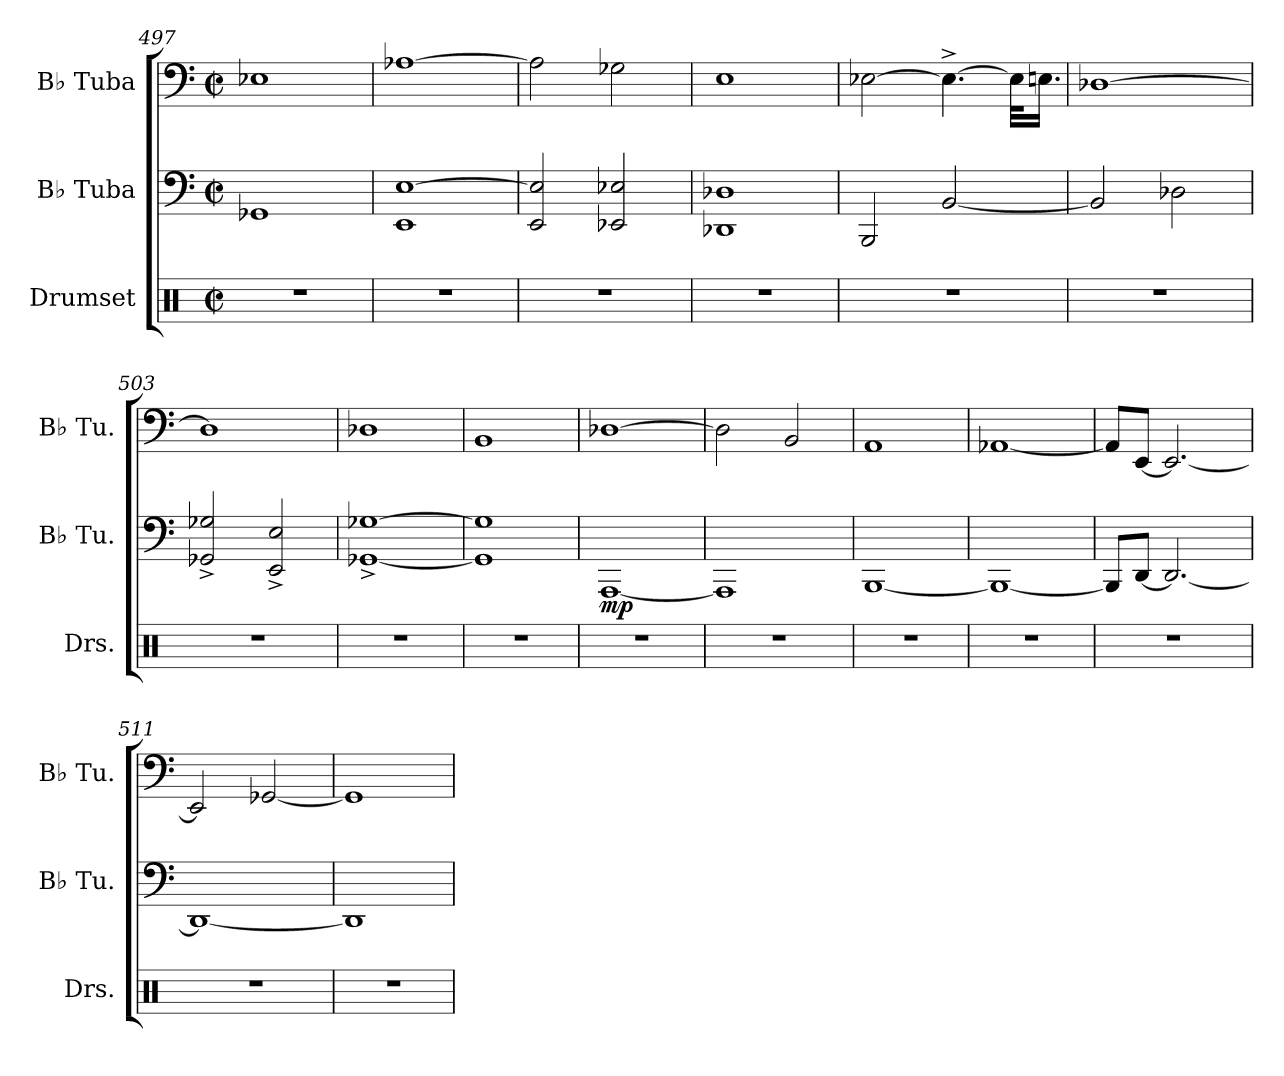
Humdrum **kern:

**kern	**kern	**dynam	**kern
*part3	*part2	*part2	*part1
*staff3	*staff2	*staff2	*staff1
*I"Drumset	*I"B♭ Tuba	*	*I"B♭ Tuba
*I'Drs.	*I'B♭ Tu.	*	*I'B♭ Tu.
*clefX	*clefF4	*	*clefF4
*k[]	*k[]	*	*k[]
*M2/2	*M2/2	*	*M2/2
*met(c|)	*met(c|)	*	*met(c|)
=497	=497	=497	=497
1r	1GG-X	.	1E-X
=498	=498	=498	=498
1r	1EE [1E	.	[1A-X
=499	=499	=499	=499
1r	2EE/ 2E/]	.	2A-\]
.	2EE-X/ 2E-X/	.	2G-X\
=500	=500	=500	=500
1r	1DD-X 1D-X	.	1E
=501	=501	=501	=501
1r	2BBB/	.	[2E-X\
.	[2BB/	.	4.E-^\_
.	.	.	32E-\KLL]
.	.	.	16.En\JJ
=502	=502	=502	=502
1r	2BB/]	.	[1D-X
.	2D-X\	.	.
!!LO:LB:g=z
=503	=503	=503	=503
1r	2GG-X/^ 2G-X/^	.	1D-]
.	2EE/^ 2E/^	.	.
=504	=504	=504	=504
1r	[1GG-X^ [1G-X^	.	1D-X
=505	=505	=505	=505
1r	1GG-] 1G-]	.	1BB
=506	=506	=506	=506
!	!	!LO:DY:b	!
1r	[1AAA	mp	[1D-X
=507	=507	=507	=507
1r	1AAA]	.	2D-\]
.	.	.	2BB/
=508	=508	=508	=508
1r	[1BBB	.	1AA
=509	=509	=509	=509
1r	1BBB_	.	[1AA-X
=510	=510	=510	=510
1r	8BBB/L]	.	8AA-/L]
.	[8DD/J	.	[8EE/J
.	2.DD/_	.	2.EE/_
=511	=511	=511	=511
1r	1DD_	.	2EE/]
.	.	.	[2GG-X/
=512	=512	=512	=512
1r	1DD]	.	1GG-]
=	=	=	=
*-	*-	*-	*-
